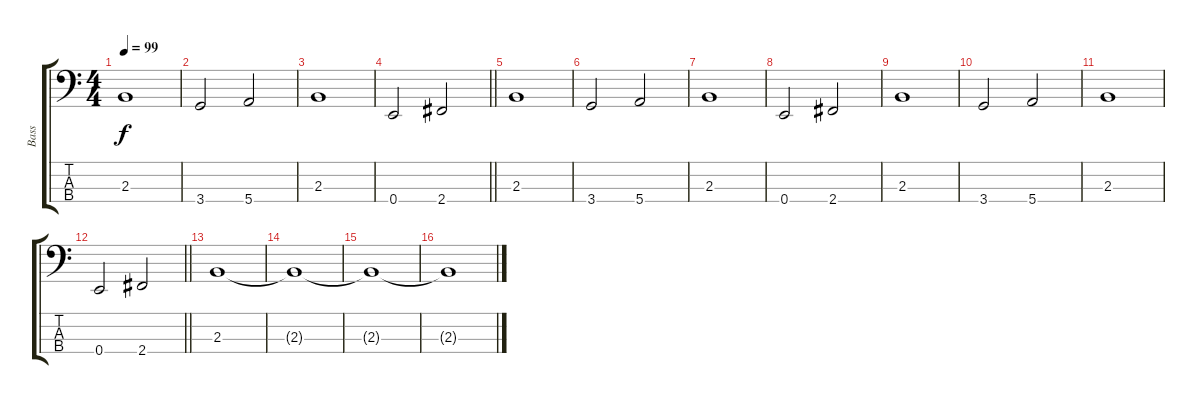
\track ("Bass" "Bass") {instrument electricbassfinger}
\staff {score tabs}
\tuning (G2 D2 A1 E1) {hide}
\ts (4 4)
\tempo 99
\clef f4
\ks c
2.3.1{dy f} |
3.4.2 5.4.2 |
2.3.1 |
\barLineRight lightlight
0.4.2 2.4.2 |
2.3.1 |
3.4.2 5.4.2 |
2.3.1 |
0.4.2 2.4.2 |
2.3.1 |
3.4.2 5.4.2 |
2.3.1 |
\barLineRight lightlight
0.4.2 2.4.2 |
2.3.1 |
2.3{t}.1 |
2.3{t}.1 |
2.3{t}.1
